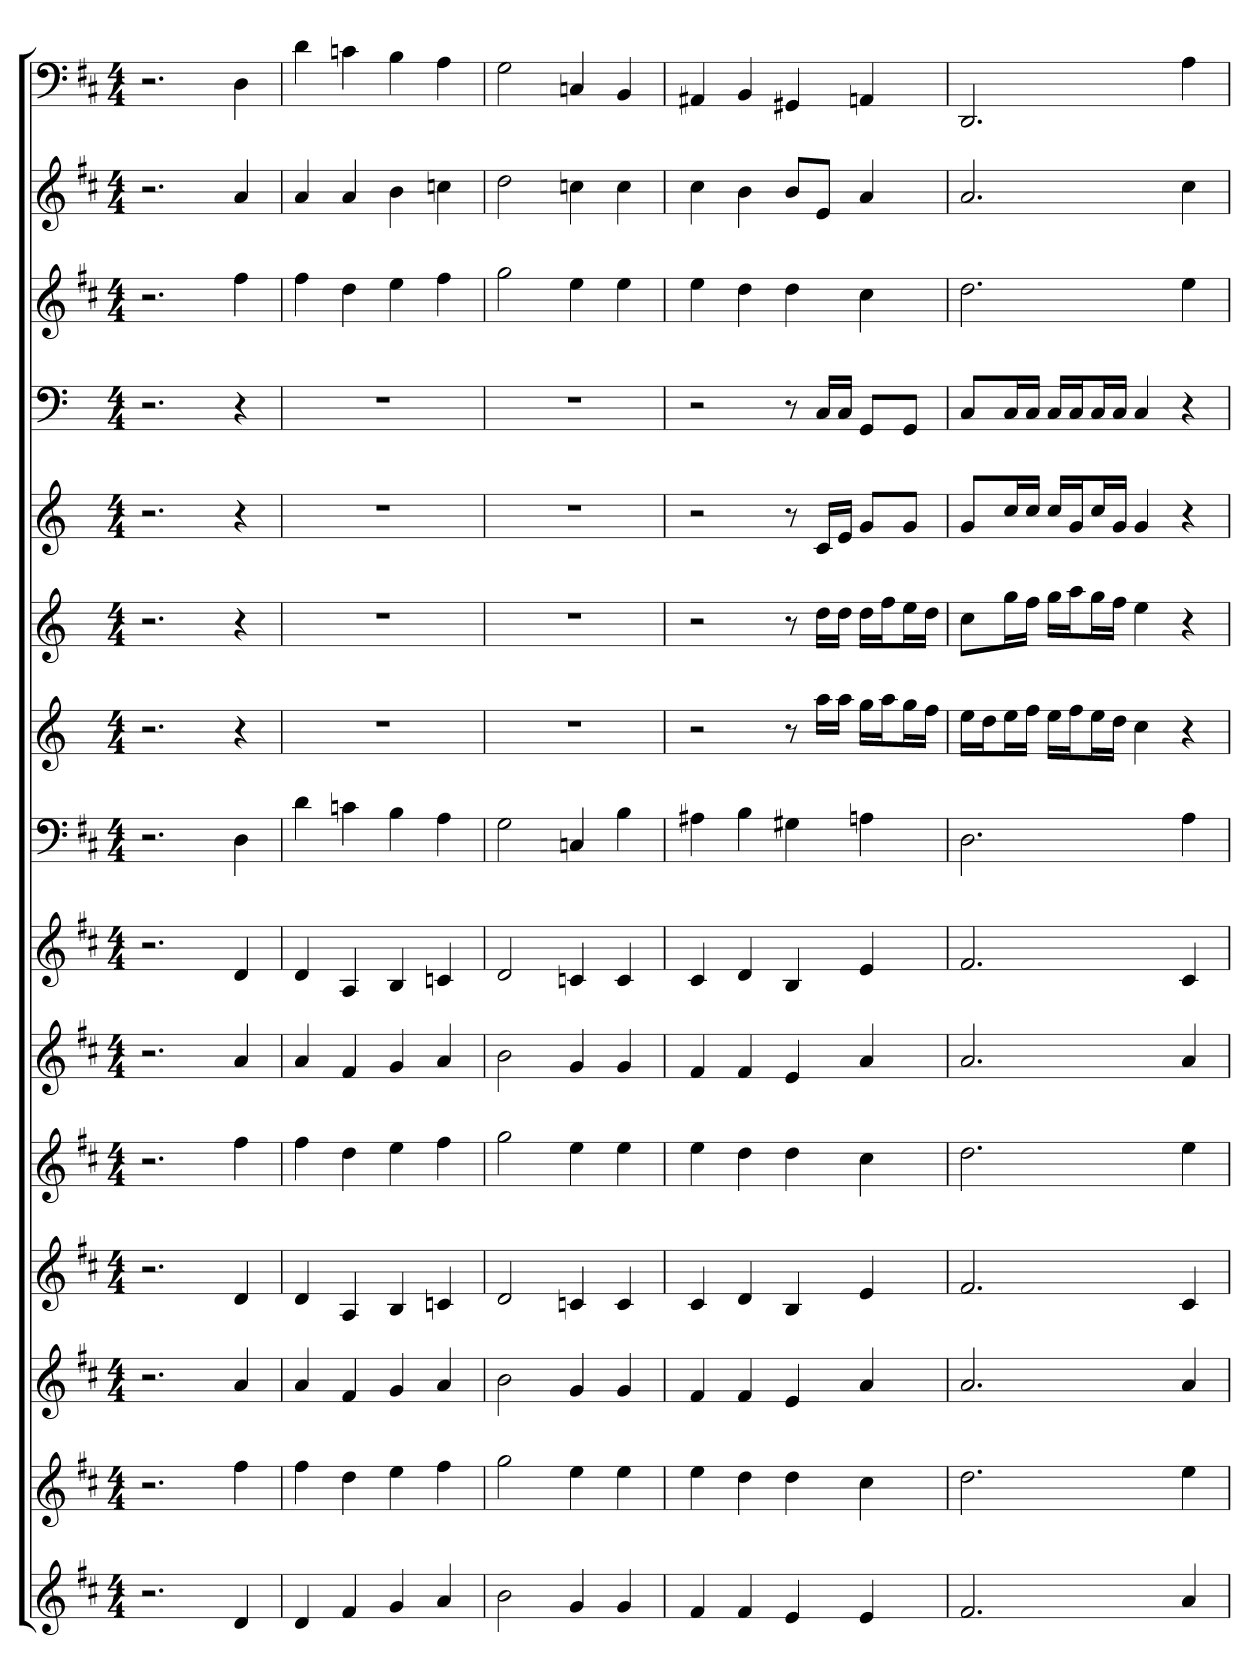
**kern	**kern	**kern	**kern	**kern	**kern	**kern	**kern	**kern	**kern	**kern	**kern	**kern	**kern	**kern
*part15	*part14	*part13	*part12	*part11	*part10	*part9	*part8	*part7	*part6	*part5	*part4	*part3	*part2	*part1
*staff15	*staff14	*staff13	*staff12	*staff11	*staff10	*staff9	*staff8	*staff7	*staff6	*staff5	*staff4	*staff3	*staff2	*staff1
*k[f#c#]	*k[f#c#]	*k[f#c#]	*k[f#c#]	*k[f#c#]	*k[f#c#]	*k[f#c#]	*k[f#c#]	*k[]	*k[]	*k[]	*k[]	*k[f#c#]	*k[f#c#]	*k[f#c#]
*D:	*D:	*D:	*D:	*D:	*D:	*D:	*D:	*	*	*	*	*D:	*D:	*D:
*M4/4	*M4/4	*M4/4	*M4/4	*M4/4	*M4/4	*M4/4	*M4/4	*M4/4	*M4/4	*M4/4	*M4/4	*M4/4	*M4/4	*M4/4
=	=	=	=	=	=	=	=	=	=	=	=	=	=	=
2.r	2.r	2.r	2.r	2.r	2.r	2.r	2.r	2.r	2.r	2.r	2.r	2.r	2.r	2.r
4d	4ff#	4a	4d	4ff#	4a	4d	4D	4r	4r	4r	4r	4ff#	4a	4D
=1	=1	=1	=1	=1	=1	=1	=1	=1	=1	=1	=1	=1	=1	=1
4d	4ff#	4a	4d	4ff#	4a	4d	4d	1r	1r	1r	1r	4ff#	4a	4d
4f#	4dd	4f#	4A	4dd	4f#	4A	4cn	.	.	.	.	4dd	4a	4cn
4g	4ee	4g	4B	4ee	4g	4B	4B	.	.	.	.	4ee	4b	4B
4a	4ff#	4a	4cn	4ff#	4a	4cn	4A	.	.	.	.	4ff#	4ccn	4A
=2	=2	=2	=2	=2	=2	=2	=2	=2	=2	=2	=2	=2	=2	=2
2b	2gg	2b	2d	2gg	2b	2d	2G	1r	1r	1r	1r	2gg	2dd	2G
4g	4ee	4g	4cn	4ee	4g	4cn	4Cn	.	.	.	.	4ee	4ccn	4Cn
4g	4ee	4g	4c	4ee	4g	4c	4B	.	.	.	.	4ee	4cc	4BB
=3	=3	=3	=3	=3	=3	=3	=3	=3	=3	=3	=3	=3	=3	=3
4f#	4ee	4f#	4c#	4ee	4f#	4c#	4A#X	2r	2r	2r	2r	4ee	4cc#	4AA#X
4f#	4dd	4f#	4d	4dd	4f#	4d	4B	.	.	.	.	4dd	4b	4BB
4e	4dd	4e	4B	4dd	4e	4B	4G#X	8r	8r	8r	8r	4dd	8bL	4GG#X
.	.	.	.	.	.	.	.	16aaLL	16ddLL	16cLL	16CLL	.	8eJ	.
.	.	.	.	.	.	.	.	16aaJJ	16ddJJ	16eJJ	16CJJ	.	.	.
4e	4cc#	4a	4e	4cc#	4a	4e	4An	16ggLL	16ddLL	8gL	8GGL	4cc#	4a	4AAn
.	.	.	.	.	.	.	.	16aaJ	16ffJ	.	.	.	.	.
.	.	.	.	.	.	.	.	16ggL	16eeL	8gJ	8GGJ	.	.	.
.	.	.	.	.	.	.	.	16ffJJ	16ddJJ	.	.	.	.	.
=4	=4	=4	=4	=4	=4	=4	=4	=4	=4	=4	=4	=4	=4	=4
2.f#	2.dd	2.a	2.f#	2.dd	2.a	2.f#	2.D	16eeLL	8ccL	8gL	8CL	2.dd	2.a	2.DD
.	.	.	.	.	.	.	.	16ddJ	.	.	.	.	.	.
.	.	.	.	.	.	.	.	16eeL	16ggL	16ccL	16CL	.	.	.
.	.	.	.	.	.	.	.	16ffJJ	16ffJJ	16ccJJ	16CJJ	.	.	.
.	.	.	.	.	.	.	.	16eeLL	16ggLL	16ccLL	16CLL	.	.	.
.	.	.	.	.	.	.	.	16ffJ	16aaJ	16gJ	16CJ	.	.	.
.	.	.	.	.	.	.	.	16eeL	16ggL	16ccL	16CL	.	.	.
.	.	.	.	.	.	.	.	16ddJJ	16ffJJ	16gJJ	16CJJ	.	.	.
.	.	.	.	.	.	.	.	4cc	4ee	4g	4C	.	.	.
4a	4ee	4a	4c#	4ee	4a	4c#	4A	4r	4r	4r	4r	4ee	4cc#	4A
=	=	=	=	=	=	=	=	=	=	=	=	=	=	=
*-	*-	*-	*-	*-	*-	*-	*-	*-	*-	*-	*-	*-	*-	*-
